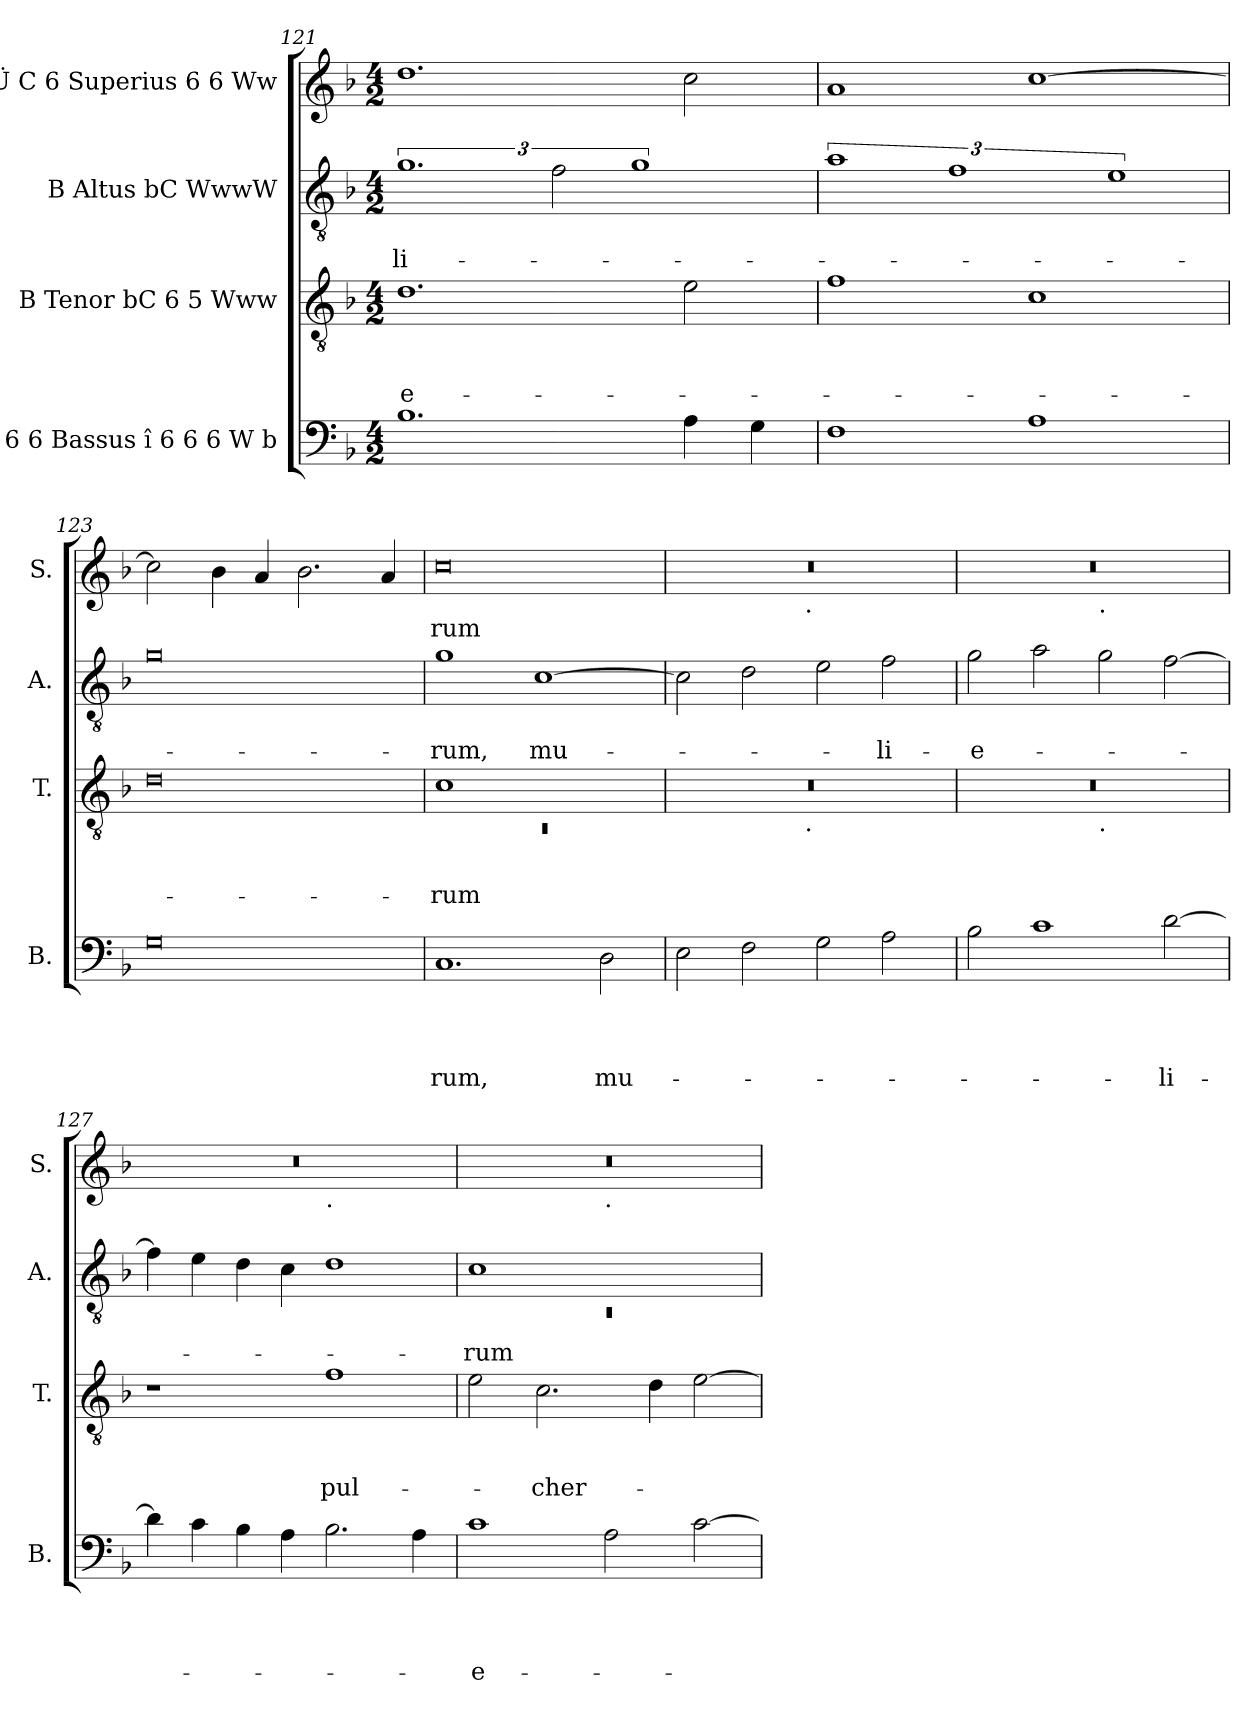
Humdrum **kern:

**kern	**text	**text	**text	**text	**kern	**text	**text	**text	**kern	**text	**text	**kern	**text
*part4	*part4	*part4	*part4	*part4	*part3	*part3	*part3	*part3	*part2	*part2	*part2	*part1	*part1
*staff4	*staff4	*staff4	*staff4	*staff4	*staff3	*staff3	*staff3	*staff3	*staff2	*staff2	*staff2	*staff1	*staff1
*I"C 6 6 Bassus î 6 6 6 W b	*	*	*	*	*I"B Tenor bC 6 5 Www	*	*	*	*I"B Altus bC WwwW	*	*	*I"b Ü C 6 Superius 6 6 Ww	*
*I'B.	*	*	*	*	*I'T.	*	*	*	*I'A.	*	*	*I'S.	*
*clefF4	*	*	*	*	*clefGv2	*	*	*	*clefGv2	*	*	*clefG2	*
*k[b-]	*	*	*	*	*k[b-]	*	*	*	*k[b-]	*	*	*k[b-]	*
*F:	*	*	*	*	*F:	*	*	*	*F:	*	*	*F:	*
*M4/2	*	*	*	*	*M4/2	*	*	*	*M4/2	*	*	*M4/2	*
=121	=121	=121	=121	=121	=121	=121	=121	=121	=121	=121	=121	=121	=121
!	!	!	!	!	!	!	!	!LO:LY:b:rj	!	!	!LO:LY:b	!	!
1.B-	.	.	.	.	1.d	.	.	-e-	3%2.g	.	-li-	1.dd	.
.	.	.	.	.	.	.	.	.	3f\	.	.	.	.
.	.	.	.	.	.	.	.	.	3%2g	.	.	.	.
4A\	.	.	.	.	2e\	.	.	.	.	.	.	2cc\	.
4G\	.	.	.	.	.	.	.	.	.	.	.	.	.
=122	=122	=122	=122	=122	=122	=122	=122	=122	=122	=122	=122	=122	=122
1F	.	.	.	.	1f	.	.	.	3%2a	.	.	1a	.
.	.	.	.	.	.	.	.	.	3%2f	.	.	.	.
1A	.	.	.	.	1c	.	.	.	.	.	.	[>1cc	.
.	.	.	.	.	.	.	.	.	3%2e	.	.	.	.
=123	=123	=123	=123	=123	=123	=123	=123	=123	=123	=123	=123	=123	=123
0G	.	.	.	.	0d	.	.	.	0g	.	.	2cc\]	.
.	.	.	.	.	.	.	.	.	.	.	.	4b-\	.
.	.	.	.	.	.	.	.	.	.	.	.	4a/	.
.	.	.	.	.	.	.	.	.	.	.	.	2.b-\	.
.	.	.	.	.	.	.	.	.	.	.	.	4a/	.
=124	=124	=124	=124	=124	=124	=124	=124	=124	=124	=124	=124	=124	=124
*	*	*	*	*	*^	*	*	*	*	*	*	*	*
!	!	!	!	!LO:LY:b	!	!LO:N:vis=1	!	!	!LO:LY:b	!	!	!LO:LY:b	!	!LO:LY:b
1.C	.	.	.	-rum,	1c	0rC	.	.	-rum	1g	.	-rum,	0cc	-rum
!	!	!	!	!	!	!	!	!	!	!	!	!LO:LY:b	!	!
.	.	.	.	.	1ryy	.	.	.	.	[>1c	.	mu-	.	.
!	!	!	!	!LO:LY:b	!	!	!	!	!	!	!	!	!	!
2D\	.	.	.	mu-	.	.	.	.	.	.	.	.	.	.
=125	=125	=125	=125	=125	=125	=125	=125	=125	=125	=125	=125	=125	=125	=125
*	*	*	*	*	*	*	*	*	*	*	*	*	*^	*
2E\	.	.	.	.	0r	2ryy	.	.	.	2c\]	.	.	0r	2ryy	.
2F\	.	.	.	.	.	4...ryy	.	.	.	2d\	.	.	.	4...ryy	.
!	!	!	!	!	!	!	!	!	!	!	!	!	!	!LO:TX:b:t=.	!
!	!	!	!	!	!	!LO:TX:b:t=.	!	!	!	!	!	!	!	!	!
.	.	.	.	.	.	1ryy	.	.	.	.	.	.	.	1ryy	.
2G\	.	.	.	.	.	.	.	.	.	2e\	.	.	.	.	.
!	!	!	!	!	!	!	!	!	!	!	!	!LO:LY:b	!	!	!
2A\	.	.	.	.	.	.	.	.	.	2f\	.	-li-	.	.	.
.	.	.	.	.	.	32ryy	.	.	.	.	.	.	.	32ryy	.
!!LO:LB:g=z	!!
=126	=126	=126	=126	=126	=126	=126	=126	=126	=126	=126	=126	=126	=126	=126	=126
!	!	!	!	!	!	!	!	!	!	!	!	!LO:LY:b	!	!	!
2B-\	.	.	.	.	0r	1ryy	.	.	.	2g\	.	-e-	0r	1ryy	.
1c	.	.	.	.	.	.	.	.	.	2a\	.	.	.	.	.
!	!	!	!	!	!	!	!	!	!	!	!	!	!	!LO:TX:b:t=.	!
!	!	!	!	!	!	!LO:TX:b:t=.	!	!	!	!	!	!	!	!	!
.	.	.	.	.	.	1ryy	.	.	.	2g\	.	.	.	1ryy	.
!	!	!	!	!LO:LY:b	!	!	!	!	!	!	!	!	!	!	!
[>2d\	.	.	.	-li-	.	.	.	.	.	[>2f\	.	.	.	.	.
*	*	*	*	*	*v	*v	*	*	*	*	*	*	*	*	*
=127	=127	=127	=127	=127	=127	=127	=127	=127	=127	=127	=127	=127	=127	=127
4d\]	.	.	.	.	1r	.	.	.	4f\]	.	.	0r	1ryy	.
4c\	.	.	.	.	.	.	.	.	4e\	.	.	.	.	.
4B-\	.	.	.	.	.	.	.	.	4d\	.	.	.	.	.
4A\	.	.	.	.	.	.	.	.	4c\	.	.	.	.	.
!	!	!	!	!	!	!	!	!	!	!	!	!	!LO:TX:b:t=.	!
!	!	!	!	!	!	!	!	!LO:LY:b	!	!	!	!	!	!
2.B-\	.	.	.	.	1f	.	.	pul-	1d	.	.	.	1ryy	.
4A\	.	.	.	.	.	.	.	.	.	.	.	.	.	.
=128	=128	=128	=128	=128	=128	=128	=128	=128	=128	=128	=128	=128	=128	=128
*	*	*	*	*	*	*	*	*	*^	*	*	*	*	*
!	!	!	!	!LO:LY:b:rj	!	!	!	!	!	!LO:N:vis=1	!	!LO:LY:b	!	!	!
1c	.	.	.	-e-	2e\	.	.	.	1c	0rC	.	-rum	0r	1ryy	.
!	!	!	!	!	!	!	!	!LO:LY:b	!	!	!	!	!	!	!
.	.	.	.	.	2.c\	.	.	-cher-	.	.	.	.	.	.	.
!	!	!	!	!	!	!	!	!	!	!	!	!	!	!LO:TX:b:t=.	!
2A\	.	.	.	.	.	.	.	.	1ryy	.	.	.	.	1ryy	.
.	.	.	.	.	4d\	.	.	.	.	.	.	.	.	.	.
[>2c\	.	.	.	.	[>2e\	.	.	.	.	.	.	.	.	.	.
*	*	*	*	*	*	*	*	*	*v	*v	*	*	*	*	*
*	*	*	*	*	*	*	*	*	*	*	*	*v	*v	*
=	=	=	=	=	=	=	=	=	=	=	=	=	=
*-	*-	*-	*-	*-	*-	*-	*-	*-	*-	*-	*-	*-	*-
